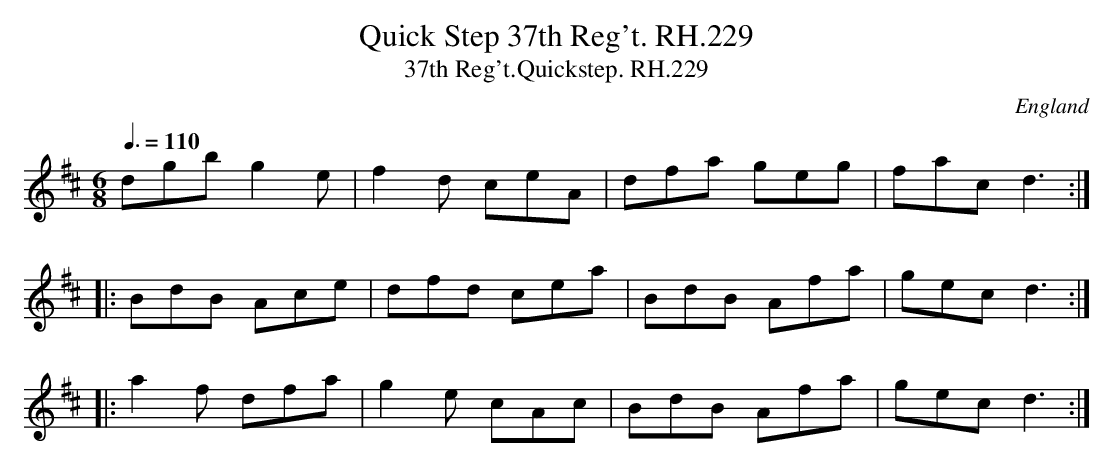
X:1
T:Quick Step 37th Reg't. RH.229
T:37th Reg't.Quickstep. RH.229
O:England
M:6/8
L:1/8
Q:3/8=110
K:D
dgb g2e|f2d ceA|dfa geg|fac d3:|
|:BdB Ace|dfd cea|\
BdB Afa|gec d3:|
|:a2f dfa|g2e cAc|BdB Afa|gec d3:|
